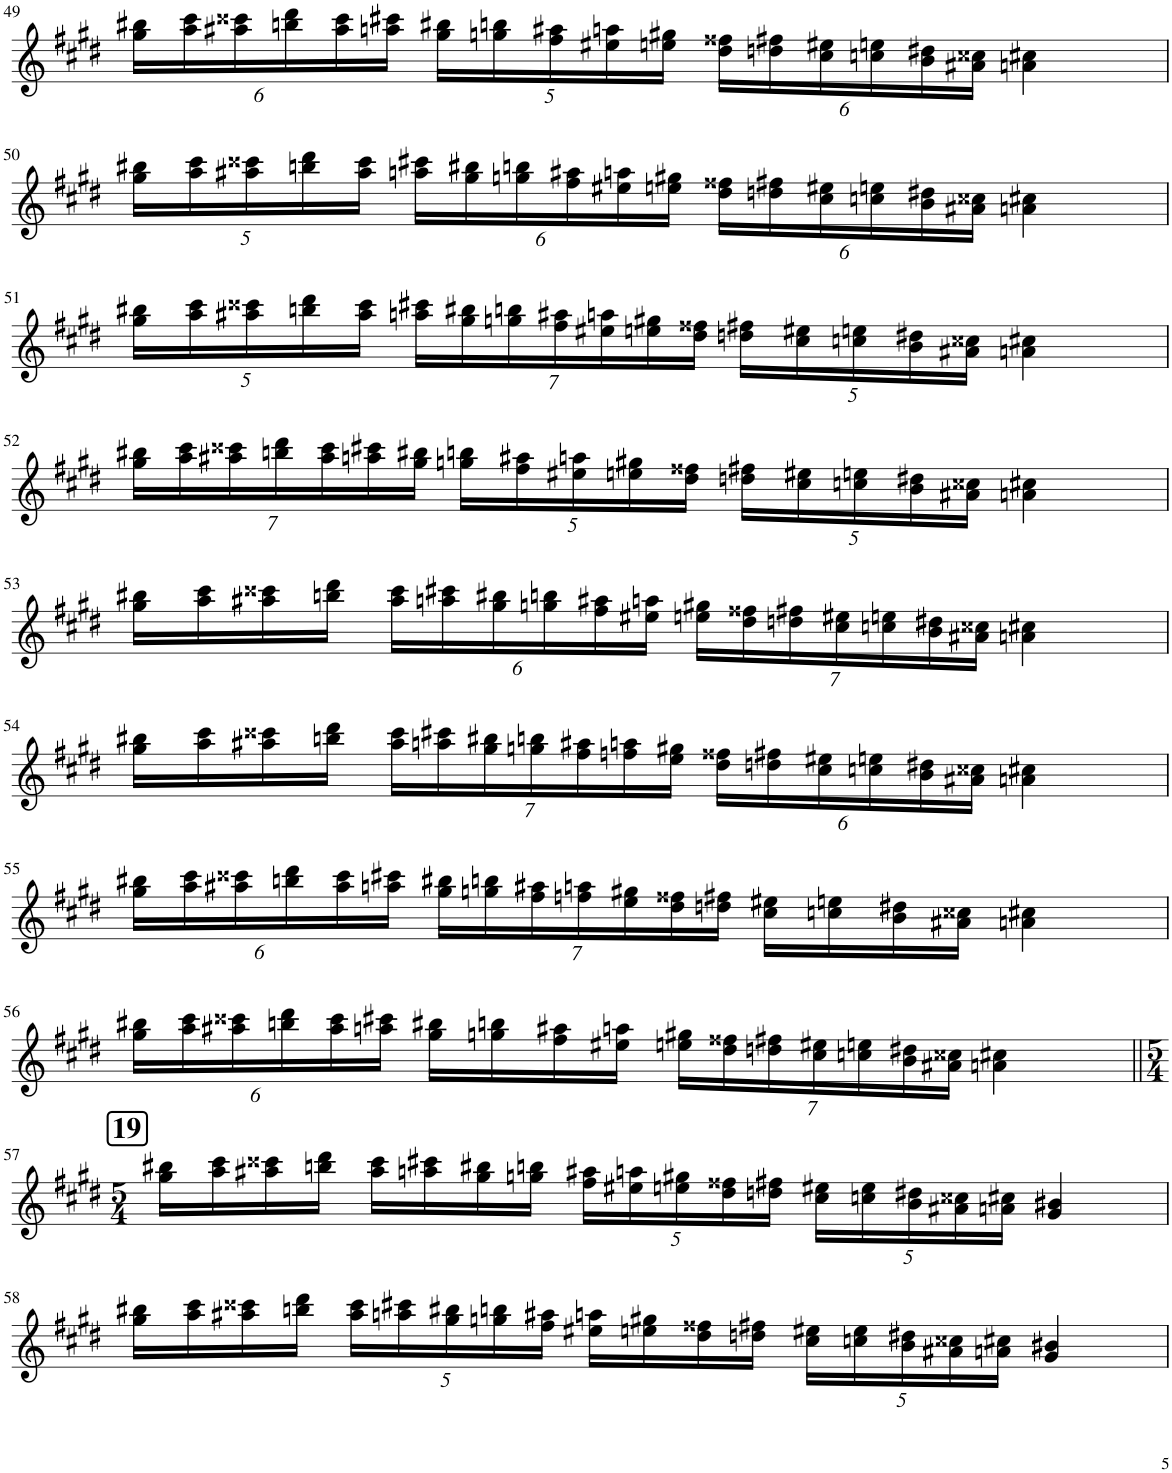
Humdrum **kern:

**kern
*part1
*staff1
*I"Piano
*I'Pno.
!!LO:PB:g=z
*clefG2
*k[f#c#g#d#]
*M4/4
*Xbrackettup
=49
24gg#\ 24bb#X\LL
24aa\ 24ccc#\
24aa#X\ 24ccc##X\
24bbn\ 24ddd#\
24aa#\ 24ccc##\
24aan\ 24ccc#X\JJ
20gg#\ 20bb#X\LL
20ggn\ 20bbn\
20ff#\ 20aa#X\
20ee#X\ 20aan\
20een\ 20gg#X\JJ
24dd#\ 24ff##X\LL
24ddn\ 24ff#X\
24cc#\ 24ee#X\
24ccn\ 24een\
24b\ 24dd#X\
24a#X\ 24cc##X\JJ
4an\ 4cc#X\
!!LO:LB:g=z
=50
20gg#\ 20bb#X\LL
20aa\ 20ccc#\
20aa#X\ 20ccc##X\
20bbn\ 20ddd#\
20aa#\ 20ccc##\JJ
24aan\ 24ccc#X\LL
24gg#\ 24bb#X\
24ggn\ 24bbn\
24ff#\ 24aa#X\
24ee#X\ 24aan\
24een\ 24gg#X\JJ
24dd#\ 24ff##X\LL
24ddn\ 24ff#X\
24cc#\ 24ee#X\
24ccn\ 24een\
24b\ 24dd#X\
24a#X\ 24cc##X\JJ
4an\ 4cc#X\
!!LO:LB:g=z
=51
20gg#\ 20bb#X\LL
20aa\ 20ccc#\
20aa#X\ 20ccc##X\
20bbn\ 20ddd#\
20aa#\ 20ccc##\JJ
28aan\ 28ccc#X\LL
28gg#\ 28bb#X\
28ggn\ 28bbn\
28ff#\ 28aa#X\
28ee#X\ 28aan\
28een\ 28gg#X\
28dd#\ 28ff##X\JJ
20ddn\ 20ff#X\LL
20cc#\ 20ee#X\
20ccn\ 20een\
20b\ 20dd#X\
20a#X\ 20cc##X\JJ
4an\ 4cc#X\
!!LO:LB:g=z
=52
28gg#\ 28bb#X\LL
28aa\ 28ccc#\
28aa#X\ 28ccc##X\
28bbn\ 28ddd#\
28aa#\ 28ccc##\
28aan\ 28ccc#X\
28gg#\ 28bb#X\JJ
20ggn\ 20bbn\LL
20ff#\ 20aa#X\
20ee#X\ 20aan\
20een\ 20gg#X\
20dd#\ 20ff##X\JJ
20ddn\ 20ff#X\LL
20cc#\ 20ee#X\
20ccn\ 20een\
20b\ 20dd#X\
20a#X\ 20cc##X\JJ
4an\ 4cc#X\
!!LO:LB:g=z
=53
16gg#\ 16bb#X\LL
16aa\ 16ccc#\
16aa#X\ 16ccc##X\
16bbn\ 16ddd#\JJ
24aa#\ 24ccc##\LL
24aan\ 24ccc#X\
24gg#\ 24bb#X\
24ggn\ 24bbn\
24ff#\ 24aa#X\
24ee#X\ 24aan\JJ
28een\ 28gg#X\LL
28dd#\ 28ff##X\
28ddn\ 28ff#X\
28cc#\ 28ee#X\
28ccn\ 28een\
28b\ 28dd#X\
28a#X\ 28cc##X\JJ
4an\ 4cc#X\
!!LO:LB:g=z
=54
16gg#\ 16bb#X\LL
16aa\ 16ccc#\
16aa#X\ 16ccc##X\
16bbn\ 16ddd#\JJ
28aa#\ 28ccc##\LL
28aan\ 28ccc#X\
28gg#\ 28bb#X\
28ggn\ 28bbn\
28ff#\ 28aa#X\
28ffn\ 28aan\
28ee\ 28gg#X\JJ
24dd#\ 24ff##X\LL
24ddn\ 24ff#X\
24cc#\ 24ee#X\
24ccn\ 24een\
24b\ 24dd#X\
24a#X\ 24cc##X\JJ
4an\ 4cc#X\
!!LO:LB:g=z
=55
24gg#\ 24bb#X\LL
24aa\ 24ccc#\
24aa#X\ 24ccc##X\
24bbn\ 24ddd#\
24aa#\ 24ccc##\
24aan\ 24ccc#X\JJ
28gg#\ 28bb#X\LL
28ggn\ 28bbn\
28ff#\ 28aa#X\
28ffn\ 28aan\
28ee\ 28gg#X\
28dd#\ 28ff##X\
28ddn\ 28ff#X\JJ
16cc#\ 16ee#X\LL
16ccn\ 16een\
16b\ 16dd#X\
16a#X\ 16cc##X\JJ
4an\ 4cc#X\
!!LO:LB:g=z
=56
24gg#\ 24bb#X\LL
24aa\ 24ccc#\
24aa#X\ 24ccc##X\
24bbn\ 24ddd#\
24aa#\ 24ccc##\
24aan\ 24ccc#X\JJ
16gg#\ 16bb#X\LL
16ggn\ 16bbn\
16ff#\ 16aa#X\
16ee#X\ 16aan\JJ
28een\ 28gg#X\LL
28dd#\ 28ff##X\
28ddn\ 28ff#X\
28cc#\ 28ee#X\
28ccn\ 28een\
28b\ 28dd#X\
28a#X\ 28cc##X\JJ
4an\ 4cc#X\
!!LO:LB:g=z
!!LO:REH:place=s1:a:B:cj:fs=14:t=19
=57||
*M5/4
16gg#\ 16bb#X\LL
16aa\ 16ccc#\
16aa#X\ 16ccc##X\
16bbn\ 16ddd#\JJ
16aa#\ 16ccc##\LL
16aan\ 16ccc#X\
16gg#\ 16bb#X\
16ggn\ 16bbn\JJ
20ff#\ 20aa#X\LL
20ee#X\ 20aan\
20een\ 20gg#X\
20dd#\ 20ff##X\
20ddn\ 20ff#X\JJ
20cc#\ 20ee#X\LL
20ccn\ 20ee#\
20b\ 20dd#X\
20a#X\ 20cc##X\
20an\ 20cc#X\JJ
4g#/ 4b#X/
!!LO:LB:g=z
=58
16gg#\ 16bb#X\LL
16aa\ 16ccc#\
16aa#X\ 16ccc##X\
16bbn\ 16ddd#\JJ
20aa#\ 20ccc##\LL
20aan\ 20ccc#X\
20gg#\ 20bb#X\
20ggn\ 20bbn\
20ff#\ 20aa#X\JJ
16ee#X\ 16aan\LL
16een\ 16gg#X\
16dd#\ 16ff##X\
16ddn\ 16ff#X\JJ
20cc#\ 20ee#X\LL
20ccn\ 20ee#\
20b\ 20dd#X\
20a#X\ 20cc##X\
20an\ 20cc#X\JJ
4g#/ 4b#X/
=
*-
